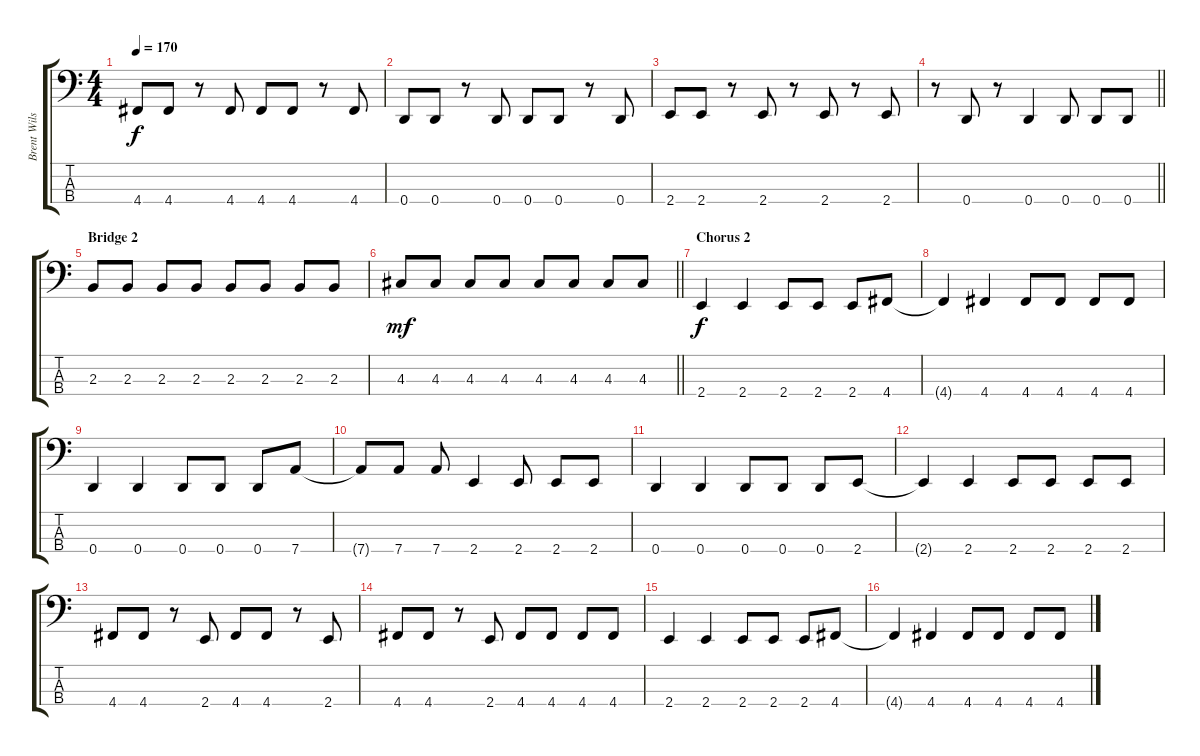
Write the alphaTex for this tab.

\track ("Brent Wilson (Bass)" "Brent Wils") {instrument slapbass2}
\staff {score tabs}
\tuning (G2 D2 A1 D1) {hide}
\ts (4 4)
\tempo 170
\clef f4
\ks c
4.4.8{dy f} 4.4.8 r.8 4.4.8 4.4.8 4.4.8 r.8 4.4.8 |
0.4.8 0.4.8 r.8 0.4.8 0.4.8 0.4.8 r.8 0.4.8 |
2.4.8 2.4.8 r.8 2.4.8 r.8 2.4.8 r.8 2.4.8 |
\barLineRight lightlight
r.8 0.4.8 r.8 0.4.4 0.4.8 0.4.8 0.4.8 |
\section ("" "Bridge 2")
2.3.8 2.3.8 2.3.8 2.3.8 2.3.8 2.3.8 2.3.8 2.3.8 |
\barLineRight lightlight
4.3.8{dy mf} 4.3.8 4.3.8 4.3.8 4.3.8 4.3.8 4.3.8 4.3.8 |
\section ("" "Chorus 2")
2.4.4{dy f} 2.4.4 2.4.8 2.4.8 2.4.8 4.4.8 |
4.4{t}.4 4.4.4 4.4.8 4.4.8 4.4.8 4.4.8 |
0.4.4 0.4.4 0.4.8 0.4.8 0.4.8 7.4.8 |
7.4{t}.8 7.4.8 7.4.8 2.4.4 2.4.8 2.4.8 2.4.8 |
0.4.4 0.4.4 0.4.8 0.4.8 0.4.8 2.4.8 |
2.4{t}.4 2.4.4 2.4.8 2.4.8 2.4.8 2.4.8 |
4.4.8 4.4.8 r.8 2.4.8 4.4.8 4.4.8 r.8 2.4.8 |
4.4.8 4.4.8 r.8 2.4.8 4.4.8 4.4.8 4.4.8 4.4.8 |
2.4.4 2.4.4 2.4.8 2.4.8 2.4.8 4.4.8 |
4.4{t}.4 4.4.4 4.4.8 4.4.8 4.4.8 4.4.8
